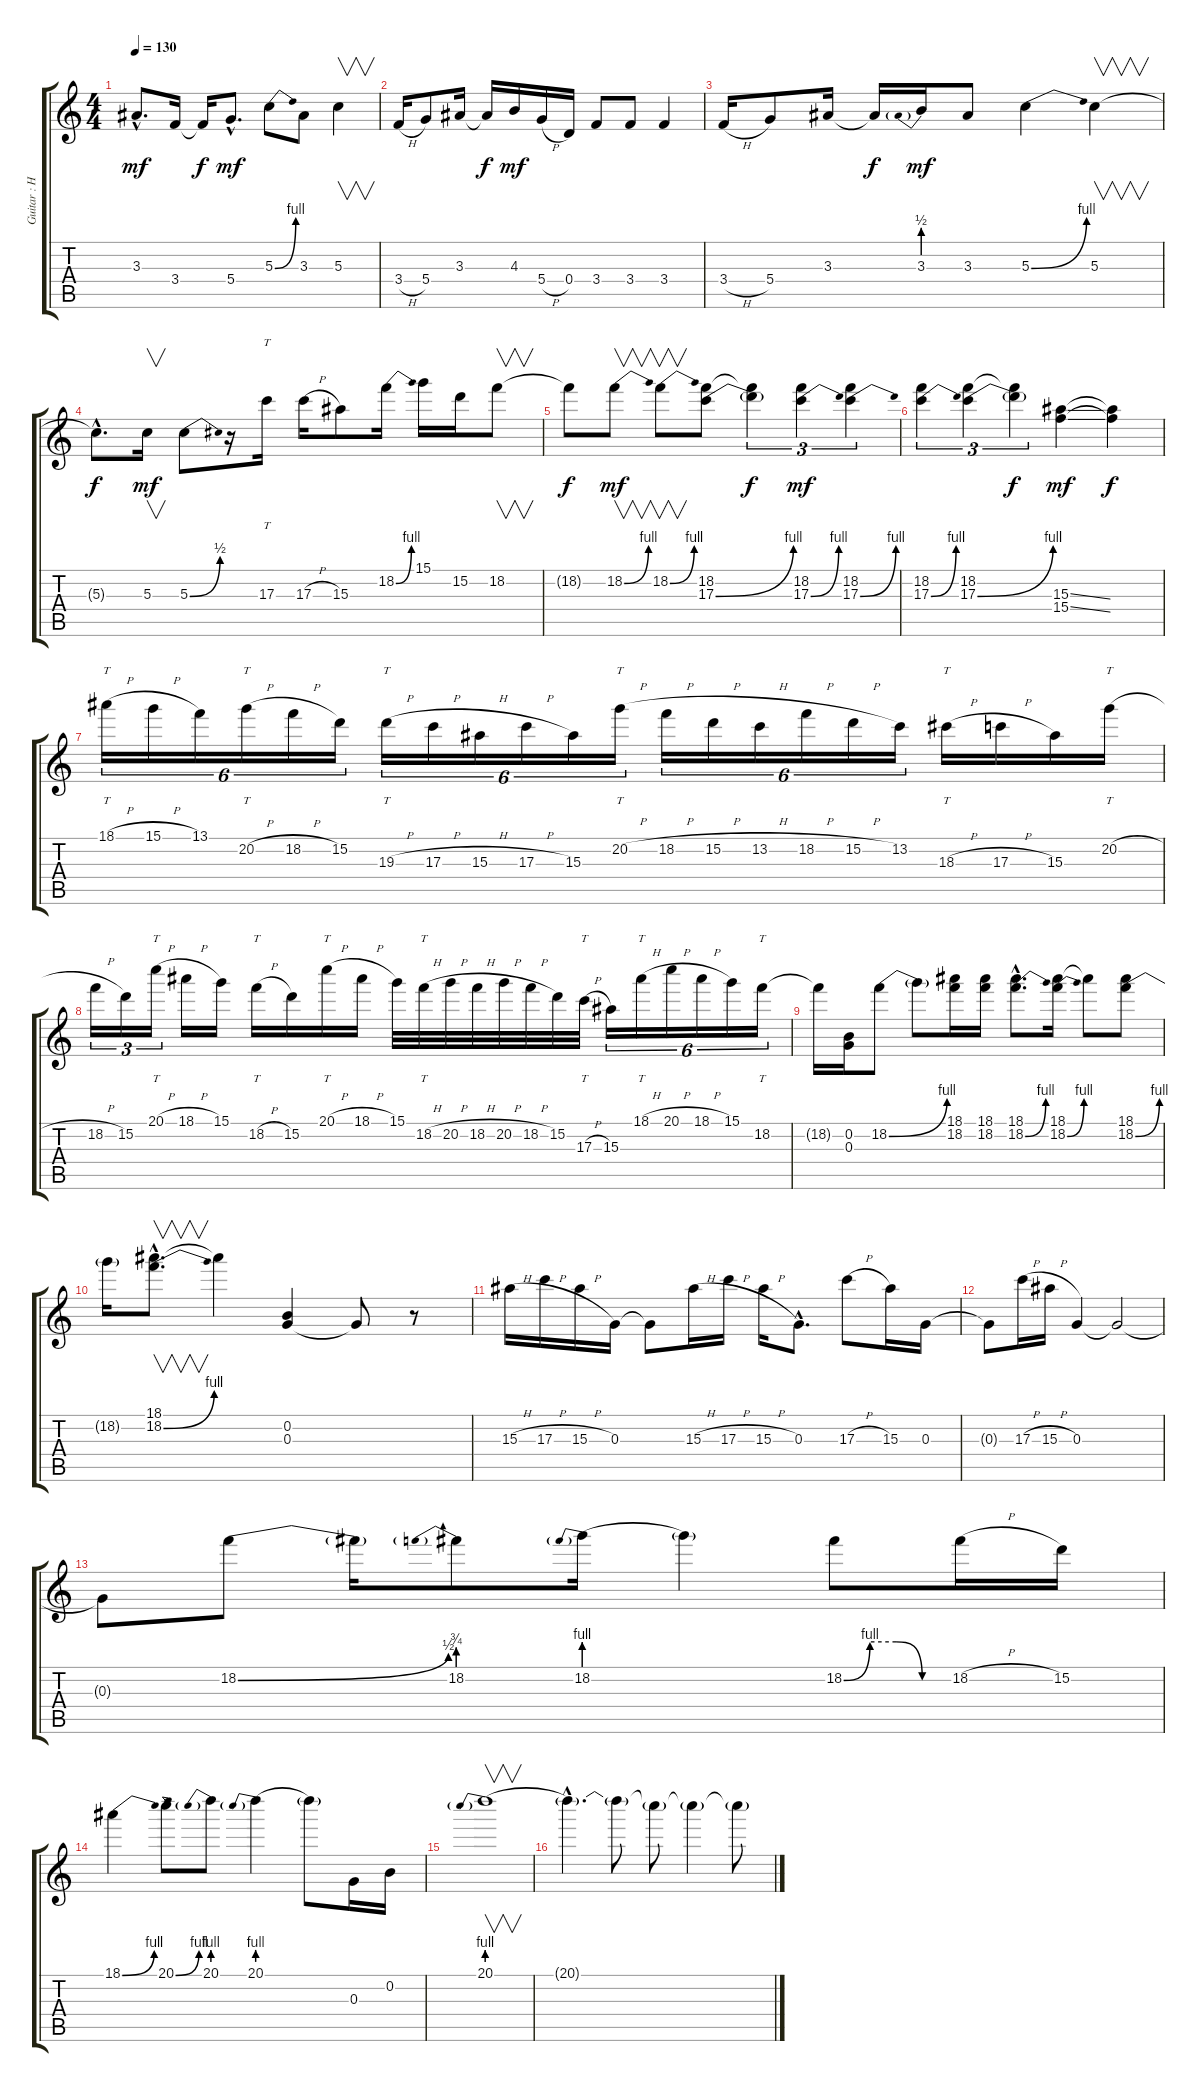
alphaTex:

\track ("Guitar : Hillel Slovak" "Guitar : H") {instrument overdrivenguitar}
\staff {score tabs}
\tuning (E4 B3 G3 D3 A2 E2) {hide}
\ts (4 4)
\tempo 130
\clef g2
\ks c
3.3{hac}.8{d dy mf} 3.4.16 3.4{t}.16{dy f} 5.4{hac}.8{d dy mf} 5.3{be (bend 0 0 60 4)}.8 3.3.8 5.3.4{v} |
3.4{h}.16 5.4.8 3.3.16 3.3{t}.16{dy f} 4.3.16{dy mf} 5.4{h}.16 0.4.16 3.4.8 3.4.8 3.4.4 |
3.4{h}.16 5.4.8 3.3.16 3.3{t}.16{dy f} 3.3{be (prebend 0 2 60 2)}.16{dy mf} 3.3.8 5.3{be (bend 0 0 60 4)}.4 5.3.4{v} |
5.3{hac t}.8{d dy f} 5.3.16{v dy mf} 5.3{be (bend 0 0 60 2)}.8 r.16 17.3.16{tt} 17.3{h}.16 15.3.8 18.2{be (bend 0 0 60 4)}.16 15.1.16 15.2.16 18.2.8{v} |
18.2{t}.8{dy f} 18.2{be (bend 0 0 60 4)}.8{v dy mf} 18.2{be (bend 0 0 60 4)}.8{v} (18.2 17.3{be (bend 0 0 60 4)}).8 (18.2{t} 17.3{t}).4{tu (3 2) dy f} (18.2 17.3{be (bend 0 0 60 4)}).4{tu (3 2) dy mf} (18.2 17.3{be (bend 0 0 60 4)}).4{tu (3 2)} |
(18.2 17.3{be (bend 0 0 60 4)}).4{tu (3 2)} (18.2 17.3{be (bend 0 0 60 4)}).4{tu (3 2)} (18.2{t} 17.3{t}).4{tu (3 2) dy f} (15.3{ss} 15.4{ss}).4{dy mf} (15.3{t} 15.4{t}).4{dy f} |
18.1{h}.16{tt tu (6 4)} 15.1{h}.16{tu (6 4)} 13.1.16{tu (6 4)} 20.2{h}.16{tt tu (6 4)} 18.2{h}.16{tu (6 4)} 15.2.16{tu (6 4)} 19.3{h}.16{tt tu (6 4)} 17.3{h}.16{tu (6 4)} 15.3{h}.16{tu (6 4)} 17.3{h}.16{tu (6 4)} 15.3.16{tu (6 4)} 20.2{h}.16{tt tu (6 4)} 18.2{h}.16{tu (6 4)} 15.2{h}.16{tu (6 4)} 13.2{h}.16{tu (6 4)} 18.2{h}.16{tu (6 4)} 15.2{h}.16{tu (6 4)} 13.2.16{tu (6 4)} 18.3{h}.16{tt} 17.3{h}.16 15.3.16 20.2{h}.16{tt} |
18.2{h}.16{tu (3 2)} 15.2.16{tu (3 2)} 20.1{h}.16{tt tu (3 2)} 18.1{h}.16 15.1.16 18.2{h}.16{tt} 15.2.16 20.1{h}.16{tt} 18.1{h}.16 15.1.32 18.2{h}.32{tt} 20.2{h}.32 18.2{h}.32 20.2{h}.32 18.2{h}.32 15.2.32 17.3{h}.32{tt} 15.3.16{tu (6 4)} 18.1{h}.16{tt tu (6 4)} 20.1{h}.16{tu (6 4)} 18.1{h}.16{tu (6 4)} 15.1.16{tu (6 4)} 18.2.16{tt tu (6 4)} |
18.2{t}.16 (0.2 0.3).16 18.2{be (bend 0 0 60 4)}.8 18.2{t}.8 (18.1 18.2).16 (18.1 18.2).16 (18.1{hac} 18.2{be (bend 0 0 60 4) hac}).8{d} (18.1 18.2{be (bend 0 0 60 4)}).16 18.1{t}.8 (18.1 18.2{be (bend 0 0 60 4)}).8 |
18.2{t}.16 (18.1{hac} 18.2{be (bend 0 0 60 4) hac}).8{v d} 18.1{t}.4 (0.2 0.3).4 0.3{t}.8 r.8 |
15.3{h}.16 17.3{h}.16 15.3{h}.16 0.3.16 0.3{t}.8 15.3{h}.16 17.3{h}.16 15.3{h}.16 0.3{hac}.8{d} 17.3{h}.8 15.3.16 0.3.16 |
0.3{t}.8 17.3{h}.16 15.3{h}.16 0.3.4 0.3{t}.2 |
0.3{t}.8 18.2{be (bend 0 0 60 2)}.8 18.2{t}.16 18.2{be (prebend 0 3 60 3)}.8 18.2{be (prebend 0 4 60 4)}.16 18.2{t}.4 18.2{be (custom 0 0 15 4 30 4 45 0 60 0)}.8 18.2{h}.16 15.2.16 |
18.1{be (bend 0 0 60 4)}.4 20.1{be (bend 0 0 60 4)}.8 20.1{be (prebend 0 4 60 4)}.8 20.1{be (prebend 0 4 60 4)}.4 20.1{t}.8 0.3.16 0.2.16 |
20.1{be (prebend 0 4 60 4)}.1{v} |
20.1{hac t}.4{d} 20.1{t}.8 20.1{t}.8 20.1{t}.4 20.1{t}.8
